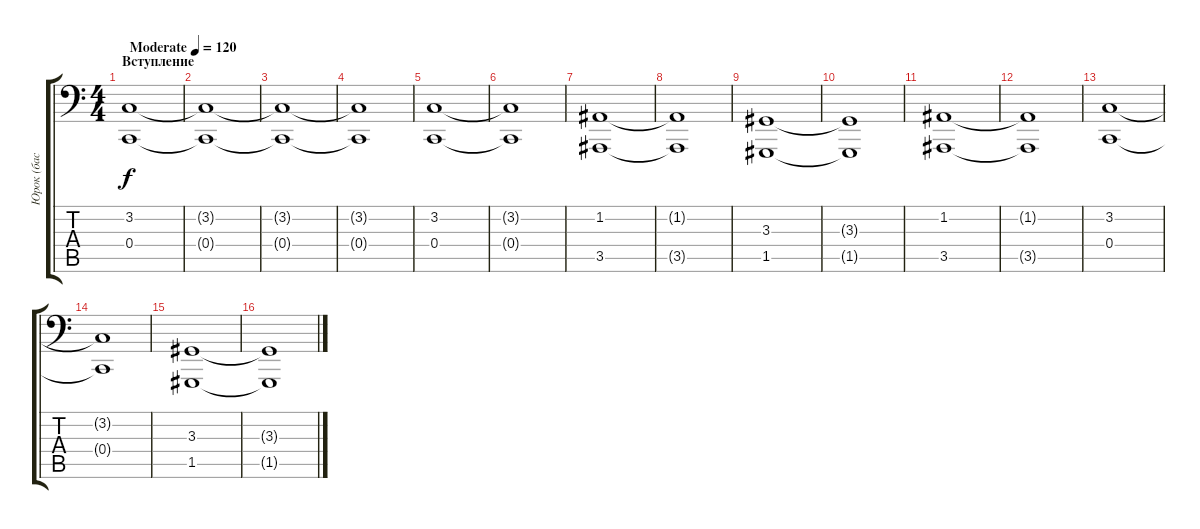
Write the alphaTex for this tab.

\track ("Юрок (бас струнные)" "Юрок (бас ") {instrument stringensemble1}
\staff {score tabs}
\tuning (D3 A2 F2 C2 G1 C1) {hide}
\ts (4 4)
\section ("" "Вступление")
\tempo (120 "Moderate")
\clef f4
\ks c
(3.2 0.4).1{dy f instrument stringensemble1} |
(3.2{t} 0.4{t}).1 |
(3.2{t} 0.4{t}).1 |
(3.2{t} 0.4{t}).1 |
(3.2 0.4).1 |
(3.2{t} 0.4{t}).1 |
(1.2 3.5).1 |
(1.2{t} 3.5{t}).1 |
(3.3 1.5).1 |
(3.3{t} 1.5{t}).1 |
(1.2 3.5).1 |
(1.2{t} 3.5{t}).1 |
(3.2 0.4).1 |
(3.2{t} 0.4{t}).1 |
(3.3 1.5).1 |
(3.3{t} 1.5{t}).1
